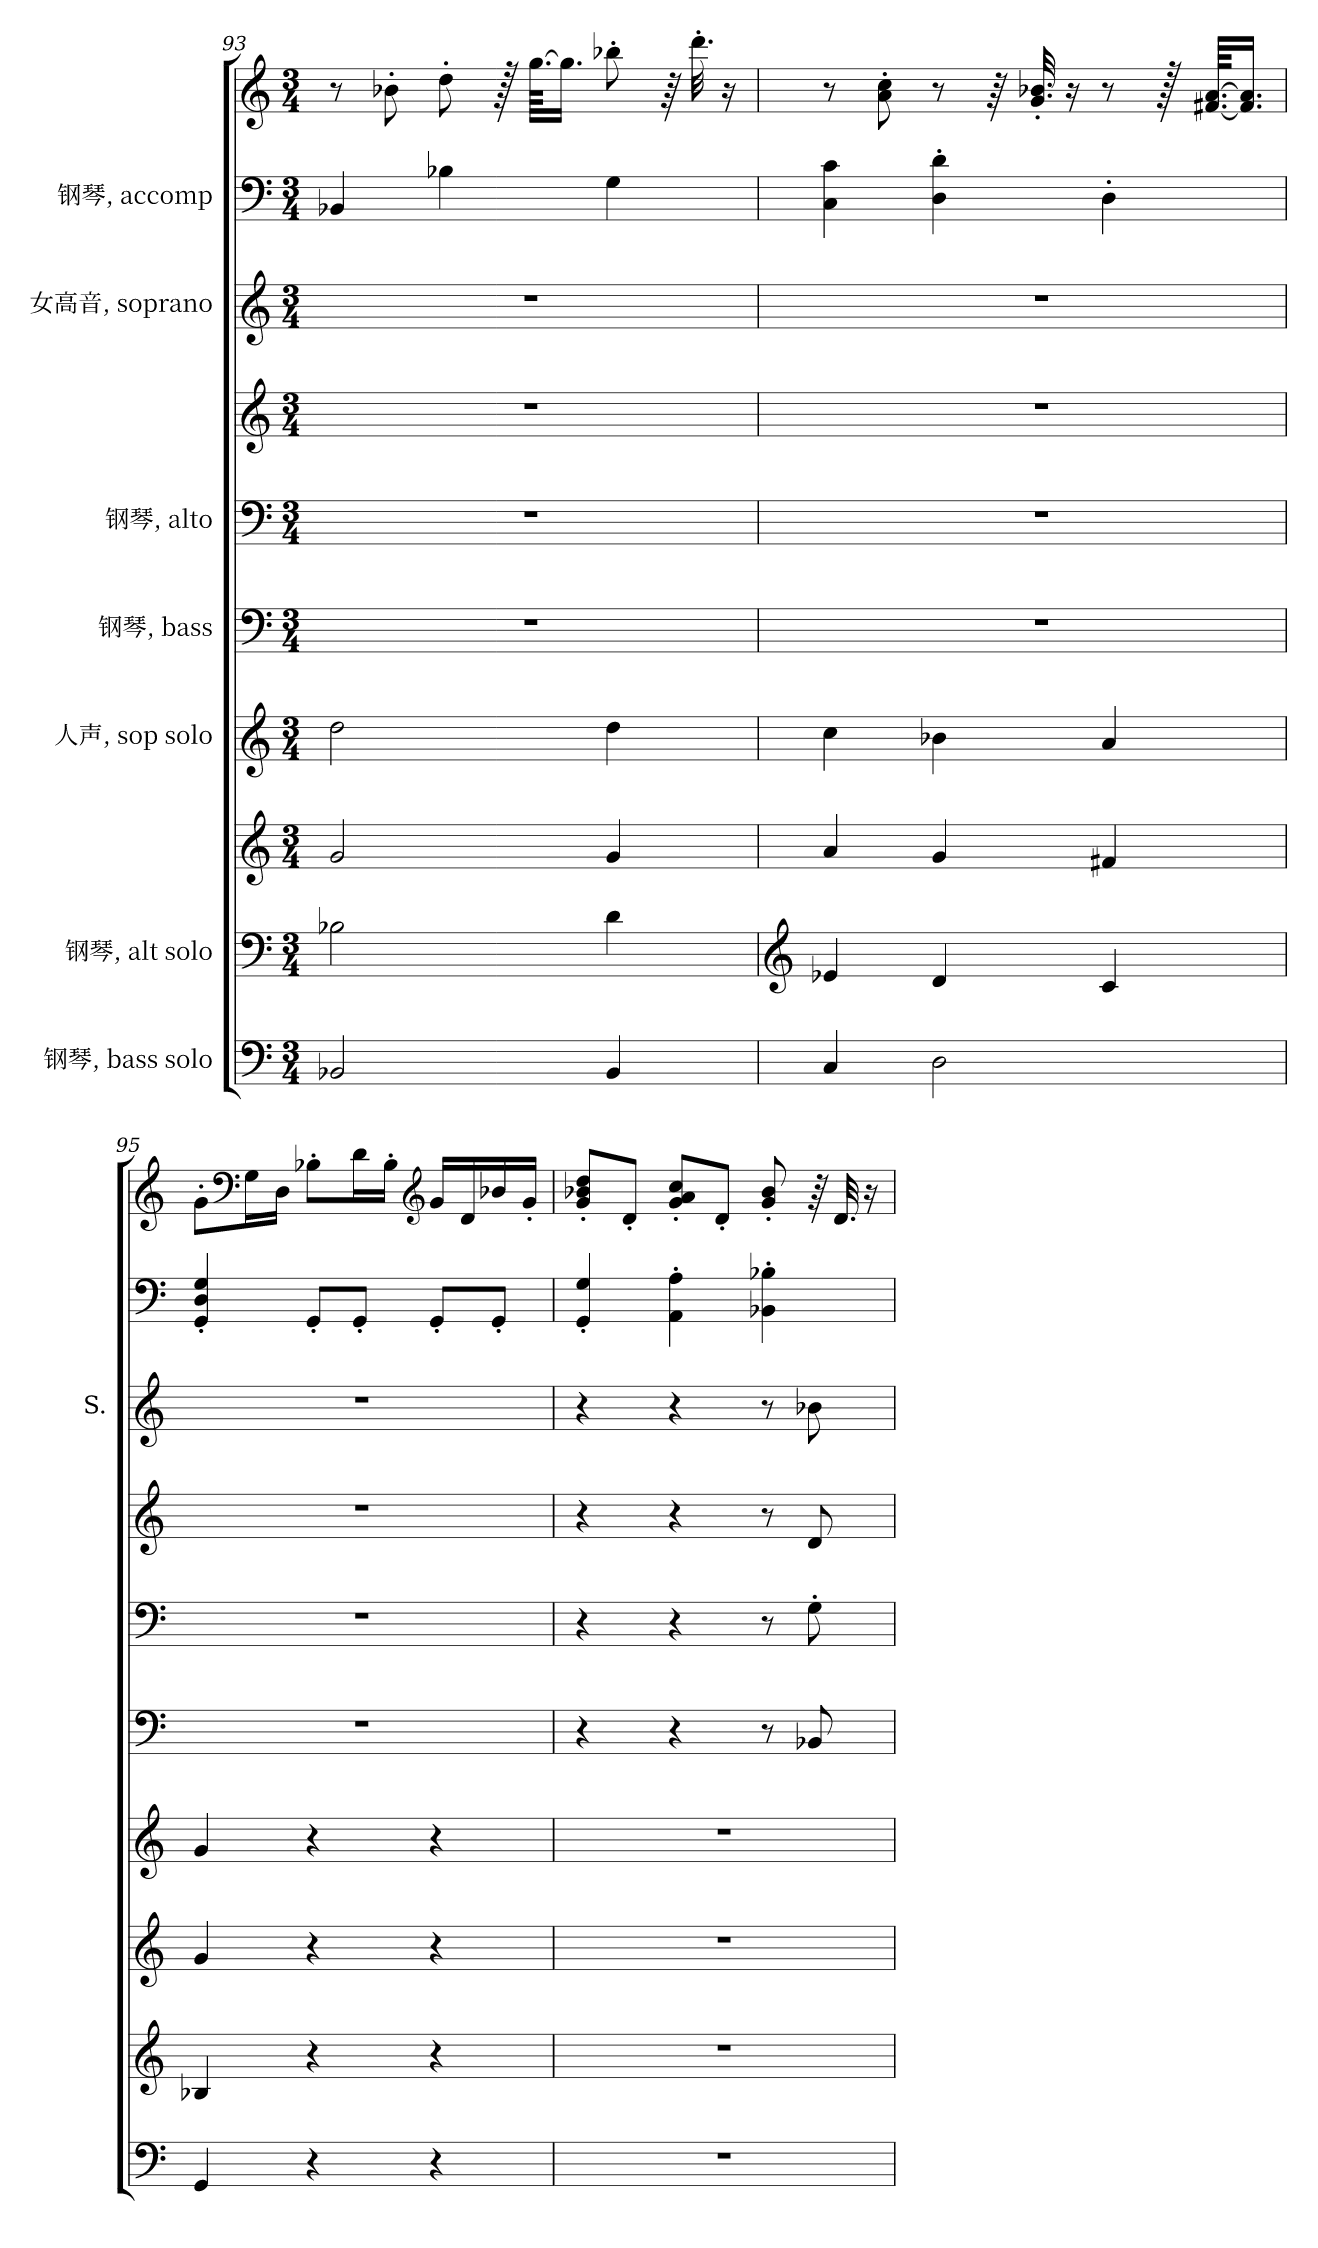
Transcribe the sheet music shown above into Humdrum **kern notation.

**kern	**kern	**kern	**kern	**kern	**kern	**kern	**kern	**kern	**kern
*part7	*part6	*part6	*part5	*part4	*part3	*part3	*part2	*part1	*part1
*staff10	*staff9	*staff8	*staff7	*staff6	*staff5	*staff4	*staff3	*staff2	*staff1
*I"钢琴, bass solo	*I"钢琴, alt solo	*	*I"人声, sop solo	*I"钢琴, bass	*I"钢琴, alto	*	*I"女高音, soprano	*I"钢琴, accomp	*
*	*	*	*	*	*	*	*I'S.	*	*
!!LO:PB:g=z
*clefF4	*clefF4	*clefG2	*clefG2	*clefF4	*clefF4	*clefG2	*clefG2	*clefF4	*clefG2
*k[]	*k[]	*k[]	*k[]	*k[]	*k[]	*k[]	*k[]	*k[]	*k[]
*M3/4	*M3/4	*M3/4	*M3/4	*M3/4	*M3/4	*M3/4	*M3/4	*M3/4	*M3/4
=93	=93	=93	=93	=93	=93	=93	=93	=93	=93
2BB-X/	2B-X\	2g/	2dd\	2.r	2.r	2.r	2.r	4BB-X/	8r
.	.	.	.	.	.	.	.	.	8b-X'\
.	.	.	.	.	.	.	.	4B-X\	8dd'\
.	.	.	.	.	.	.	.	.	128r
.	.	.	.	.	.	.	.	.	[64.gg\KKLL
.	.	.	.	.	.	.	.	.	16.gg\JJ]
4BB-/	4d\	4g/	4dd\	.	.	.	.	4G\	8bb-X'\
.	.	.	.	.	.	.	.	.	64r
.	.	.	.	.	.	.	.	.	32.ddd'\
.	.	.	.	.	.	.	.	.	16r
=94	=94	=94	=94	=94	=94	=94	=94	=94	=94
*	*clefG2	*	*	*	*	*	*	*	*
4C/	4e-X/	4a/	4cc\	2.r	2.r	2.r	2.r	4C\ 4c\	8r
.	.	.	.	.	.	.	.	.	8a\' 8cc\'
2D\	4d/	4g/	4b-X\	.	.	.	.	4D\' 4d\'	8r
.	.	.	.	.	.	.	.	.	64r
.	.	.	.	.	.	.	.	.	32.g/' 32.b-X/'
.	.	.	.	.	.	.	.	.	16r
.	4c/	4f#X/	4a/	.	.	.	.	4D'\	8r
.	.	.	.	.	.	.	.	.	128r
.	.	.	.	.	.	.	.	.	[64.f#X/ [64.a/KKLL
.	.	.	.	.	.	.	.	.	16.f#/] 16.a/]JJ
!!LO:PB:g=z
=95	=95	=95	=95	=95	=95	=95	=95	=95	=95
4GG/	4B-X/	4g/	4g/	2.r	2.r	2.r	2.r	4GG/' 4D/' 4G/'	8g'\L
*	*	*	*	*	*	*	*	*	*clefF4
.	.	.	.	.	.	.	.	.	16G\L
.	.	.	.	.	.	.	.	.	16D\JJ
4r	4r	4r	4r	.	.	.	.	8GG'/L	8B-X'\L
.	.	.	.	.	.	.	.	8GG'/J	16d\L
.	.	.	.	.	.	.	.	.	16B-'\JJ
*	*	*	*	*	*	*	*	*	*clefG2
4r	4r	4r	4r	.	.	.	.	8GG'/L	16g/LL
.	.	.	.	.	.	.	.	.	16d/
.	.	.	.	.	.	.	.	8GG'/J	16b-X/
.	.	.	.	.	.	.	.	.	16g'/JJ
=96	=96	=96	=96	=96	=96	=96	=96	=96	=96
2.r	2.r	2.r	2.r	4r	4r	4r	4r	4GG/' 4G/'	8g/' 8b-X/' 8dd/'L
.	.	.	.	.	.	.	.	.	8d'/J
.	.	.	.	4r	4r	4r	4r	4AA\' 4A\'	8g/' 8a/' 8cc/'L
.	.	.	.	.	.	.	.	.	8d'/J
.	.	.	.	8r	8r	8r	8r	4BB-X\' 4B-X\'	8g/' 8b-/'
.	.	.	.	8BB-X/	8G'\	8d/	8b-X\	.	64r
.	.	.	.	.	.	.	.	.	32.d/
.	.	.	.	.	.	.	.	.	16r
=	=	=	=	=	=	=	=	=	=
*-	*-	*-	*-	*-	*-	*-	*-	*-	*-
